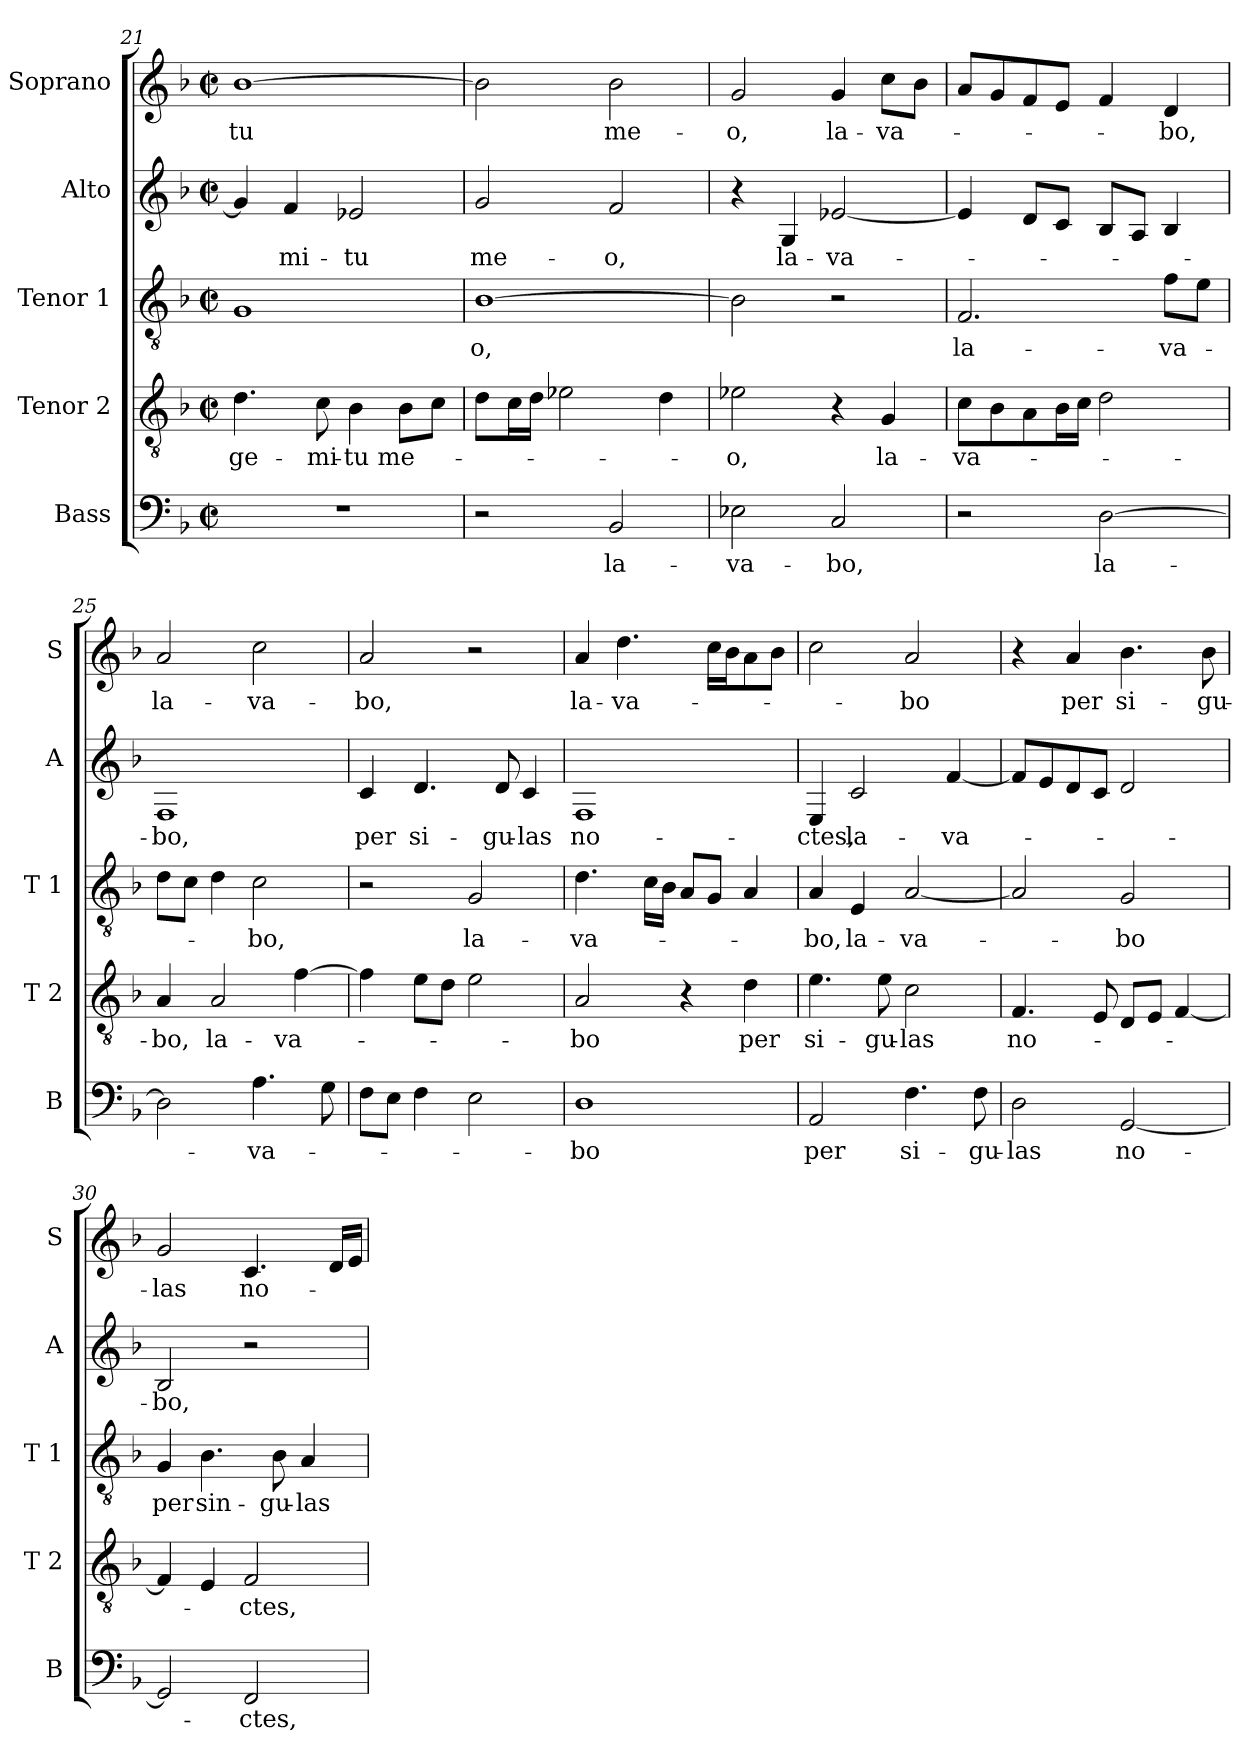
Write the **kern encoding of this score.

**kern	**text	**kern	**text	**kern	**text	**kern	**text	**kern	**text
*part5	*part5	*part4	*part4	*part3	*part3	*part2	*part2	*part1	*part1
*staff5	*staff5	*staff4	*staff4	*staff3	*staff3	*staff2	*staff2	*staff1	*staff1
*I"Bass	*	*I"Tenor 2	*	*I"Tenor 1	*	*I"Alto	*	*I"Soprano	*
*I'B	*	*I'T 2	*	*I'T 1	*	*I'A	*	*I'S	*
!!LO:PB:g=z
*clefF4	*	*clefGv2	*	*clefGv2	*	*clefG2	*	*clefG2	*
*k[b-]	*	*k[b-]	*	*k[b-]	*	*k[b-]	*	*k[b-]	*
*F:	*	*F:	*	*F:	*	*F:	*	*F:	*
*M2/2	*	*M2/2	*	*M2/2	*	*M2/2	*	*M2/2	*
*met(c|)	*	*met(c|)	*	*met(c|)	*	*met(c|)	*	*met(c|)	*
=21	=21	=21	=21	=21	=21	=21	=21	=21	=21
1r	.	4.d\	ge-	1G	.	4g/]	.	[1b-	-tu
.	.	.	.	.	.	4f/	-mi-	.	.
.	.	8c\	-mi-	.	.	.	.	.	.
.	.	4B-\	-tu	.	.	2e-X/	-tu	.	.
.	.	8B-\L	me-	.	.	.	.	.	.
.	.	8c\J	.	.	.	.	.	.	.
=22	=22	=22	=22	=22	=22	=22	=22	=22	=22
2r	.	8d\L	.	[1B-	-o,	2g/	me-	2b-\]	.
.	.	16c\L	.	.	.	.	.	.	.
.	.	16d\JJ	.	.	.	.	.	.	.
.	.	2e-X\	.	.	.	.	.	.	.
2BB-/	la-	.	.	.	.	2f/	-o,	2b-\	me-
.	.	4d\	.	.	.	.	.	.	.
=23	=23	=23	=23	=23	=23	=23	=23	=23	=23
2E-X\	-va-	2e-X\	-o,	2B-\]	.	4r	.	2g/	-o,
.	.	.	.	.	.	4G/	la-	.	.
2C/	-bo,	4r	.	2r	.	[2e-X/	-va-	4g/	la-
.	.	4G/	la-	.	.	.	.	8cc\L	-va-
.	.	.	.	.	.	.	.	8b-\J	.
=24	=24	=24	=24	=24	=24	=24	=24	=24	=24
2r	.	8c\L	-va-	2.F/	la-	4e-/]	.	8a/L	.
.	.	8B-\	.	.	.	.	.	8g/	.
.	.	8A\	.	.	.	8d/L	.	8f/	.
.	.	16B-\L	.	.	.	8c/J	.	8e/J	.
.	.	16c\JJ	.	.	.	.	.	.	.
[2D\	la-	2d\	.	.	.	8B-/L	.	4f/	.
.	.	.	.	.	.	8A/J	.	.	.
.	.	.	.	8f\L	-va-	4B-/	.	4d/	-bo,
.	.	.	.	8e\J	.	.	.	.	.
=25	=25	=25	=25	=25	=25	=25	=25	=25	=25
2D\]	.	4A/	-bo,	8d\L	.	1F	-bo,	2a/	la-
.	.	.	.	8c\J	.	.	.	.	.
.	.	2A/	la-	4d\	.	.	.	.	.
4.A\	-va-	.	.	2c\	-bo,	.	.	2cc\	-va-
.	.	[4f\	-va-	.	.	.	.	.	.
8G\	.	.	.	.	.	.	.	.	.
!!LO:LB:g=z
=26	=26	=26	=26	=26	=26	=26	=26	=26	=26
8F\L	.	4f\]	.	2r	.	4c/	per	2a/	-bo,
8E\J	.	.	.	.	.	.	.	.	.
4F\	.	8e\L	.	.	.	4.d/	si-	.	.
.	.	8d\J	.	.	.	.	.	.	.
2E\	.	2e\	.	2G/	la-	.	.	2r	.
.	.	.	.	.	.	8d/	-gu-	.	.
.	.	.	.	.	.	4c/	-las	.	.
=27	=27	=27	=27	=27	=27	=27	=27	=27	=27
1D	-bo	2A/	-bo	4.d\	-va-	1F	no-	4a/	la-
.	.	.	.	.	.	.	.	4.dd\	-va-
.	.	.	.	16c\LL	.	.	.	.	.
.	.	.	.	16B-\JJ	.	.	.	.	.
.	.	4r	.	8A/L	.	.	.	.	.
.	.	.	.	8G/J	.	.	.	16cc\LL	.
.	.	.	.	.	.	.	.	16b-\J	.
.	.	4d\	per	4A/	.	.	.	8a\	.
.	.	.	.	.	.	.	.	8b-\J	.
=28	=28	=28	=28	=28	=28	=28	=28	=28	=28
2AA/	per	4.e\	si-	4A/	-bo,	4E/	-ctes,	2cc\	.
.	.	.	.	4E/	la-	2c/	la-	.	.
.	.	8e\	-gu-	.	.	.	.	.	.
4.F\	si-	2c\	-las	[2A/	-va-	.	.	2a/	-bo
.	.	.	.	.	.	[4f/	-va-	.	.
8F\	-gu-	.	.	.	.	.	.	.	.
=29	=29	=29	=29	=29	=29	=29	=29	=29	=29
2D\	-las	4.F/	no-	2A/]	.	8f/L]	.	4r	.
.	.	.	.	.	.	8e/	.	.	.
.	.	.	.	.	.	8d/	.	4a/	per
.	.	8E/	.	.	.	8c/J	.	.	.
[2GG/	no-	8D/L	.	2G/	-bo	2d/	.	4.b-\	si-
.	.	8E/J	.	.	.	.	.	.	.
.	.	[4F/	.	.	.	.	.	.	.
.	.	.	.	.	.	.	.	8b-\	-gu-
=30	=30	=30	=30	=30	=30	=30	=30	=30	=30
2GG/]	.	4F/]	.	4G/	per	2B-/	-bo,	2g/	-las
.	.	4E/	.	4.B-\	sin-	.	.	.	.
2FF/	-ctes,	2F/	-ctes,	.	.	2r	.	4.c/	no-
.	.	.	.	8B-\	-gu-	.	.	.	.
.	.	.	.	4A/	-las	.	.	.	.
.	.	.	.	.	.	.	.	16d/LL	.
.	.	.	.	.	.	.	.	16e/JJ	.
=	=	=	=	=	=	=	=	=	=
*-	*-	*-	*-	*-	*-	*-	*-	*-	*-
